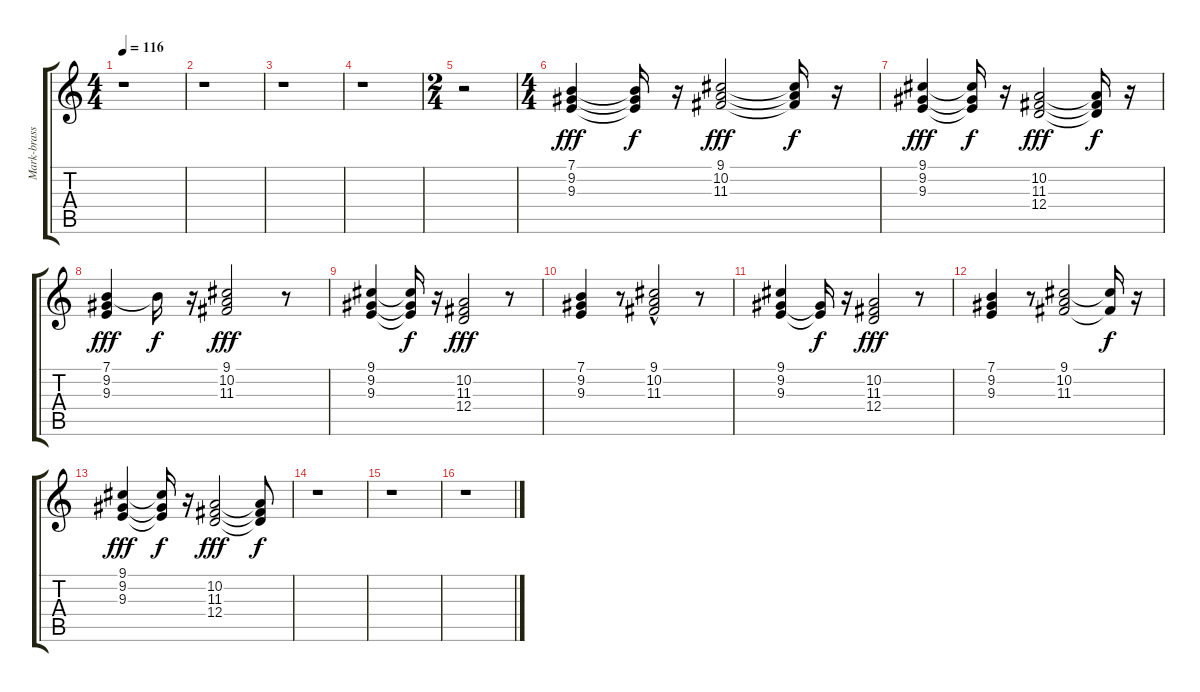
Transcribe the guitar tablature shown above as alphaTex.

\track ("Mark-brass" "Mark-brass") {instrument synthbrass1}
\staff {score tabs}
\tuning (E4 B3 G3 D3 A2 E2) {hide}
\ts (4 4)
\tempo 116
\clef g2
\ks c
r.1{dy f} |
r.1 |
r.1 |
r.1 |
\ts (2 4)
r.2 |
\ts (4 4)
(7.1 9.2 9.3).4{dy fff} (7.1{t} 9.2{t} 9.3{t}).16{dy f} r.16 (9.1 10.2 11.3).2{dy fff} (9.1{t} 10.2{t} 11.3{t}).16{dy f} r.16 |
(9.1 9.2 9.3).4{dy fff} (9.1{t} 9.2{t} 9.3{t}).16{dy f} r.16 (10.2 11.3 12.4).2{dy fff} (10.2{t} 11.3{t} 12.4{t}).16{dy f} r.16 |
(7.1 9.2 9.3).4{dy fff} 7.1{t}.16{dy f} r.16 (9.1 10.2 11.3).2{dy fff} r.8 |
(9.1 9.2 9.3).4 (9.1{t} 9.2{t} 9.3{t}).16{dy f} r.16 (10.2 11.3 12.4).2{dy fff} r.8 |
(7.1 9.2 9.3).4 r.8 (9.1 10.2{hac} 11.3).2 r.8 |
(9.1 9.2 9.3).4 (9.2{t} 9.3{t}).16{dy f} r.16 (10.2 11.3 12.4).2{dy fff} r.8 |
(7.1 9.2 9.3).4 r.8 (9.1 10.2 11.3).2 (9.1{t} 11.3{t}).16{dy f} r.16 |
(9.1 9.2 9.3).4{dy fff} (9.1{t} 9.2{t} 9.3{t}).16{dy f} r.16 (10.2 11.3 12.4).2{dy fff} (10.2{t} 11.3{t} 12.4{t}).8{dy f} |
r.1 |
r.1 |
r.1
